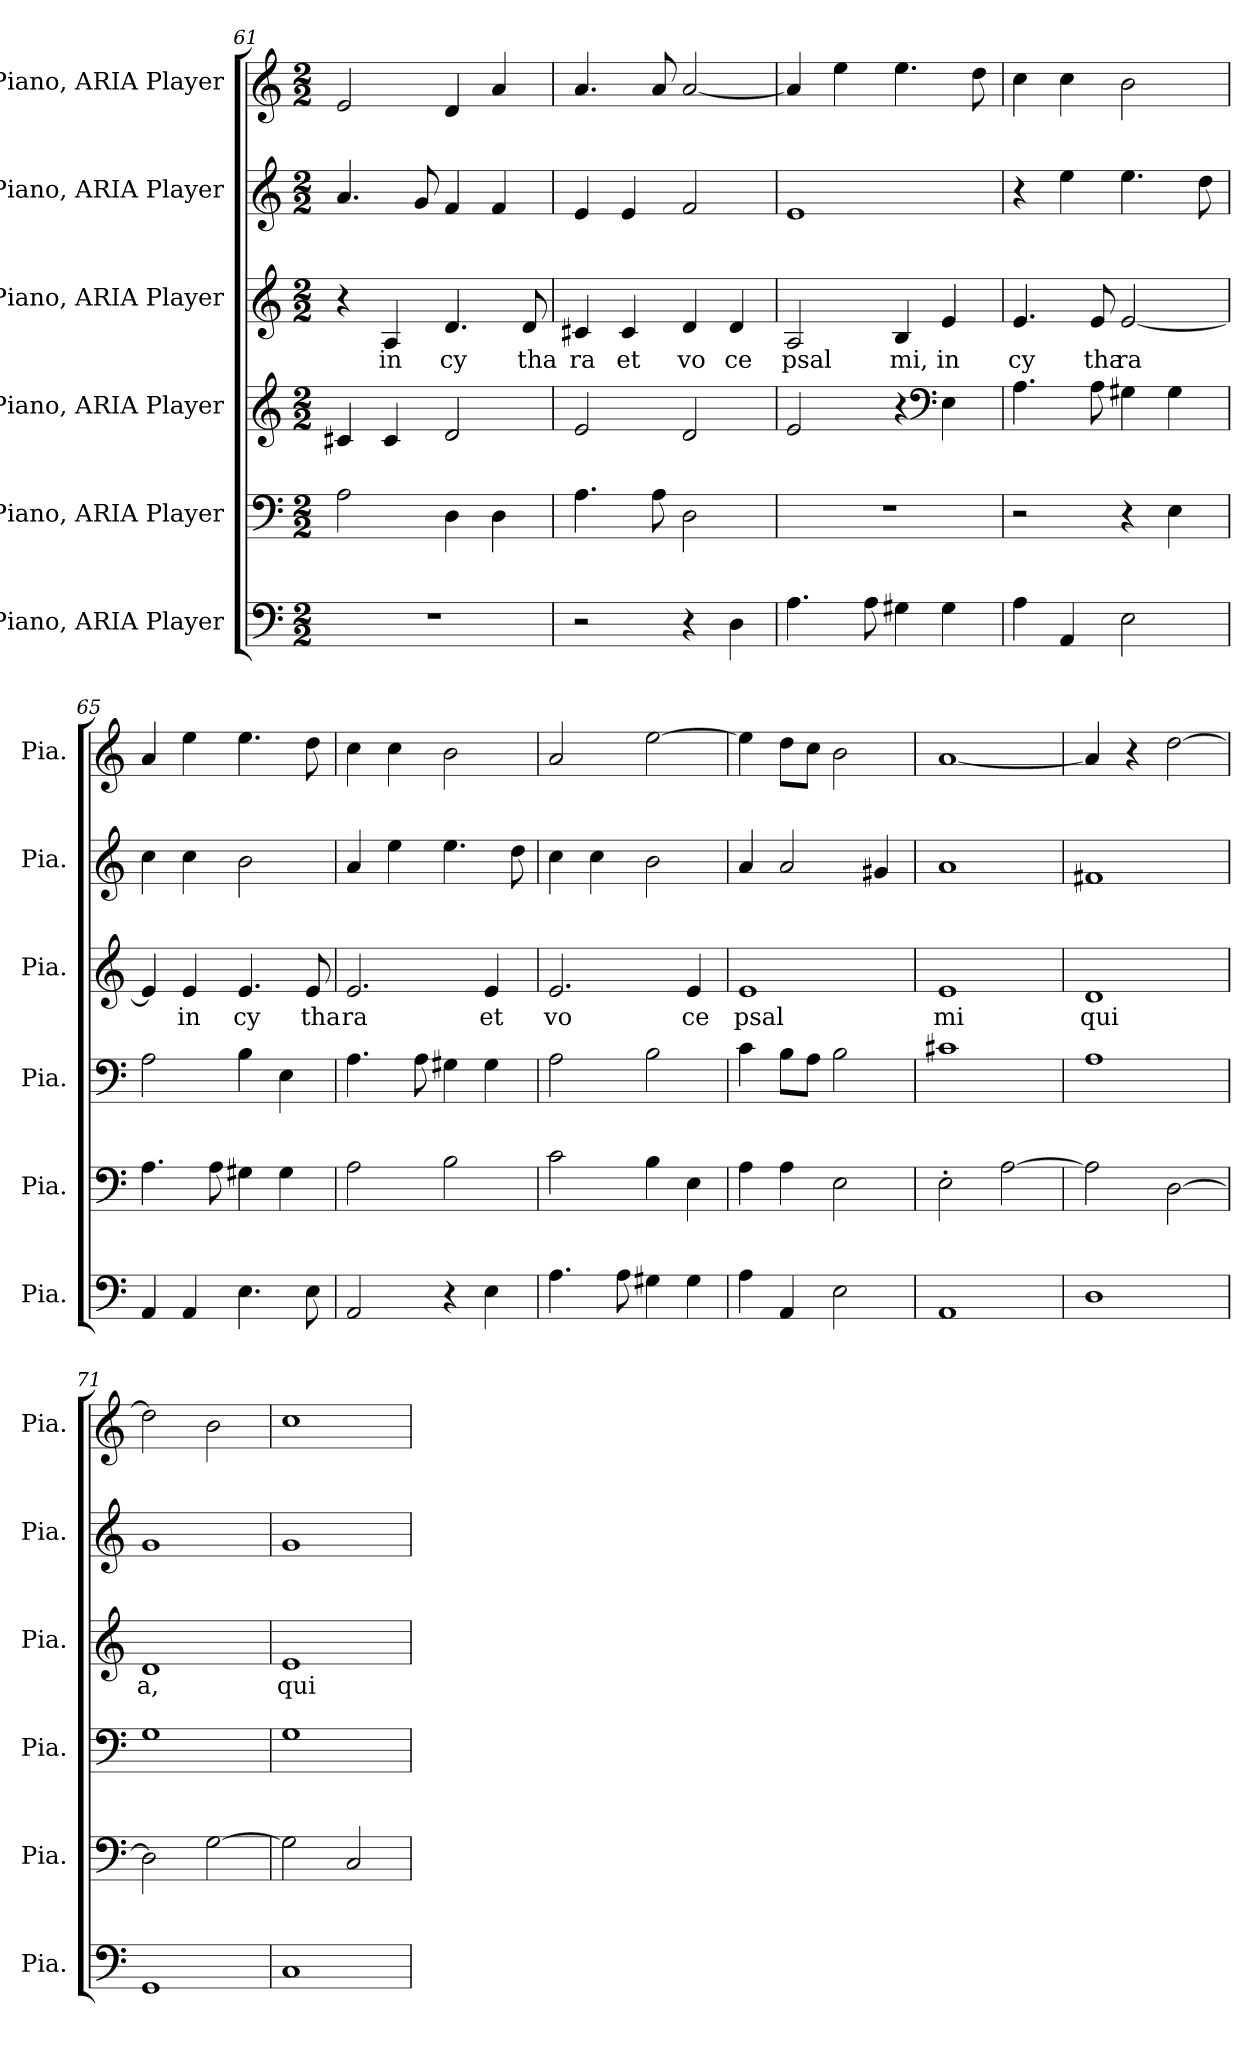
**kern	**kern	**kern	**kern	**text	**kern	**kern
*part6	*part5	*part4	*part3	*part3	*part2	*part1
*staff6	*staff5	*staff4	*staff3	*staff3	*staff2	*staff1
*I"Piano, ARIA Player	*I"Piano, ARIA Player	*I"Piano, ARIA Player	*I"Piano, ARIA Player	*	*I"Piano, ARIA Player	*I"Piano, ARIA Player
*I'Pia.	*I'Pia.	*I'Pia.	*I'Pia.	*	*I'Pia.	*I'Pia.
*clefF4	*clefF4	*clefG2	*clefG2	*	*clefG2	*clefG2
*k[]	*k[]	*k[]	*k[]	*	*k[]	*k[]
*M2/2	*M2/2	*M2/2	*M2/2	*	*M2/2	*M2/2
=61	=61	=61	=61	=61	=61	=61
1r	2A\	4c#X/	4r	.	4.a/	2e/
.	.	4c#/	4A/	in	.	.
.	.	.	.	.	8g/	.
.	4D\	2d/	4.d/	cy	4f/	4d/
.	4D\	.	.	.	4f/	4a/
.	.	.	8d/	tha	.	.
=62	=62	=62	=62	=62	=62	=62
2r	4.A\	2e/	4c#X/	ra	4e/	4.a/
.	.	.	4c#/	et	4e/	.
.	8A\	.	.	.	.	8a/
4r	2D\	2d/	4d/	vo	2f/	[2a/
4D\	.	.	4d/	ce	.	.
!!LO:LB:g=z
=63	=63	=63	=63	=63	=63	=63
4.A\	1r	2e/	2A/	psal	1e	4a/]
.	.	.	.	.	.	4ee\
8A\	.	.	.	.	.	.
4G#X\	.	4r	4B/	mi,	.	4.ee\
*	*	*clefF4	*	*	*	*
4G#\	.	4E\	4e/	in	.	.
.	.	.	.	.	.	8dd\
=64	=64	=64	=64	=64	=64	=64
4A\	2r	4.A\	4.e/	cy	4r	4cc\
4AA/	.	.	.	.	4ee\	4cc\
.	.	8A\	8e/	tha	.	.
2E\	4r	4G#X\	[2e/	ra	4.ee\	2b\
.	4E\	4G#\	.	.	.	.
.	.	.	.	.	8dd\	.
=65	=65	=65	=65	=65	=65	=65
4AA/	4.A\	2A\	4e/]	.	4cc\	4a/
4AA/	.	.	4e/	in	4cc\	4ee\
.	8A\	.	.	.	.	.
4.E\	4G#X\	4B\	4.e/	cy	2b\	4.ee\
.	4G#\	4E\	.	.	.	.
8E\	.	.	8e/	tha	.	8dd\
=66	=66	=66	=66	=66	=66	=66
2AA/	2A\	4.A\	2.e/	ra	4a/	4cc\
.	.	.	.	.	4ee\	4cc\
.	.	8A\	.	.	.	.
4r	2B\	4G#X\	.	.	4.ee\	2b\
4E\	.	4G#\	4e/	et	.	.
.	.	.	.	.	8dd\	.
=67	=67	=67	=67	=67	=67	=67
4.A\	2c\	2A\	2.e/	vo	4cc\	2a/
.	.	.	.	.	4cc\	.
8A\	.	.	.	.	.	.
4G#X\	4B\	2B\	.	.	2b\	[2ee\
4G#\	4E\	.	4e/	ce	.	.
=68	=68	=68	=68	=68	=68	=68
4A\	4A\	4c\	1e	psal	4a/	4ee\]
4AA/	4A\	8B\L	.	.	2a/	8dd\L
.	.	8A\J	.	.	.	8cc\J
2E\	2E\	2B\	.	.	.	2b\
.	.	.	.	.	4g#X/	.
!!LO:PB:g=z
=69	=69	=69	=69	=69	=69	=69
1AA	2E'\	1c#X	1e	mi	1a	[1a
.	[2A\	.	.	.	.	.
=70	=70	=70	=70	=70	=70	=70
1D	2A\]	1A	1d	qui	1f#X	4a/]
.	.	.	.	.	.	4r
.	[2D\	.	.	.	.	[2dd\
=71	=71	=71	=71	=71	=71	=71
1GG	2D\]	1G	1d	a,	1g	2dd\]
.	[2G\	.	.	.	.	2b\
=72	=72	=72	=72	=72	=72	=72
1C	2G\]	1G	1e	qui	1g	1cc
.	2C/	.	.	.	.	.
=	=	=	=	=	=	=
*-	*-	*-	*-	*-	*-	*-
